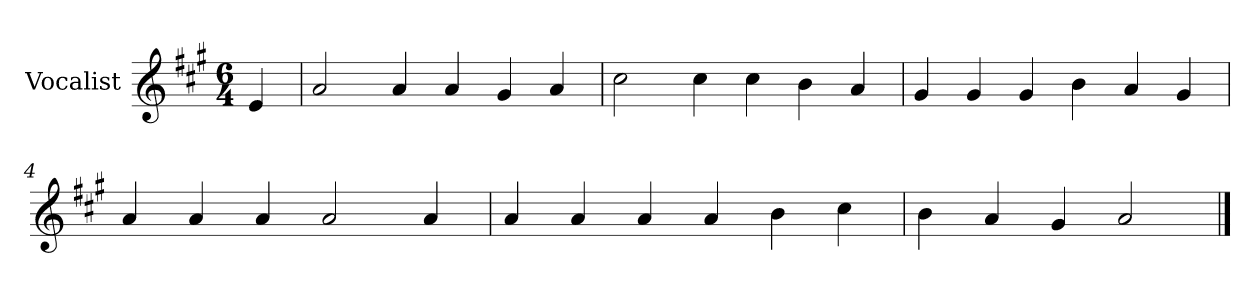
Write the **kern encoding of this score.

**kern
*part1
*staff1
*I"Vocalist
*k[f#c#g#]
*A:
*M6/4
=
4e
=1
2a
4a
4a
4g#
4a
=2
2cc#
4cc#
4cc#
4b
4a
=3
4g#
4g#
4g#
4b
4a
4g#
=4
4a
4a
4a
2a
4a
=5
4a
4a
4a
4a
4b
4cc#
=6
4b
4a
4g#
2a
==
*-
